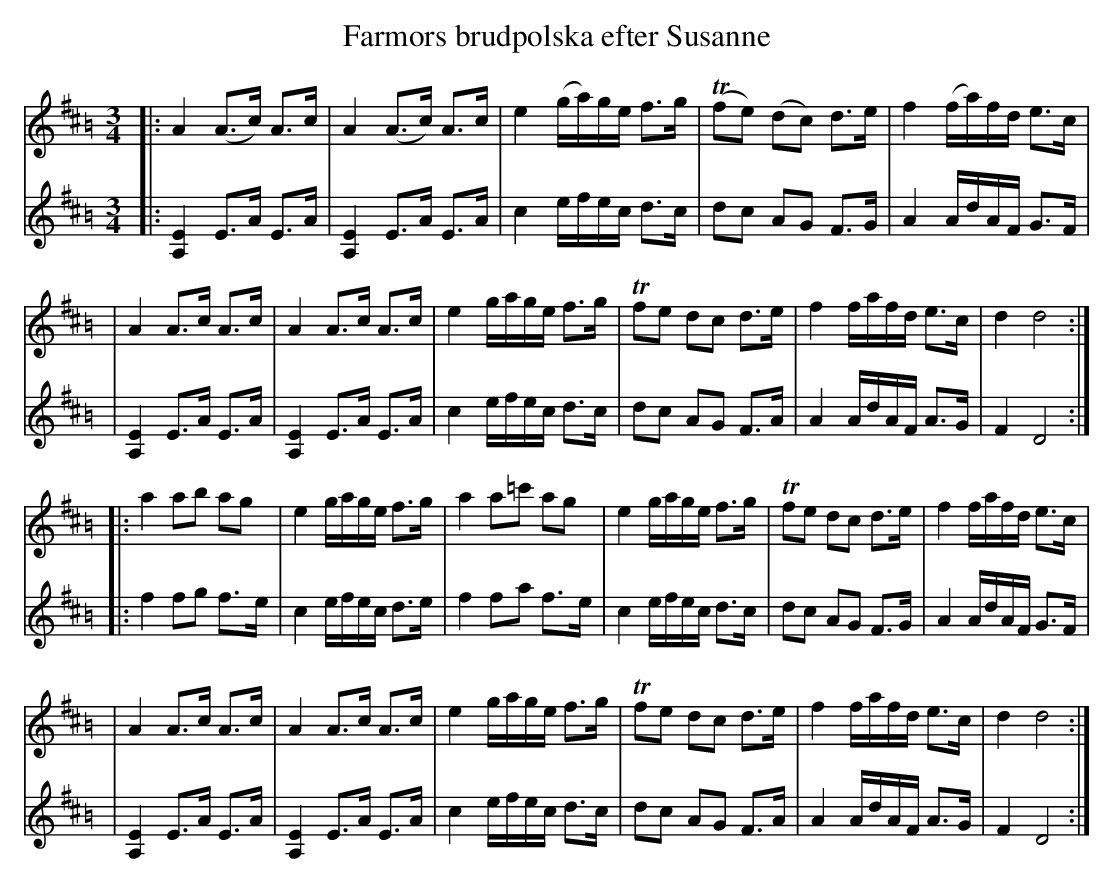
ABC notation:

X:1
T: Farmors brudpolska efter Susanne
M: 3/4
L: 1/8
K: D=B^c
V:1
|: A2 (A>c) A>c | A2 (A>c) A>c | e2 (g/a/)g/e/ f>g | (Tfe) (dc) d>e | f2 (f/a/)f/d/ e>c |
|  A2  A>c  A>c | A2  A>c  A>c | e2  g/a/g/e/  f>g |  Tfe   dc  d>e | f2  f/a/f/d/  e>c | d2 d4 :|
|: a2 ab ag | e2 g/a/g/e/ f>g | a2 a=c' ag | e2 g/a/g/e/ f>g | Tfe dc d>e | f2 f/a/f/d/ e>c |
| A2 A>c A>c | A2 A>c A>c | e2 g/a/g/e/ f>g | Tfe dc d>e | f2 f/a/f/d/ e>c | d2 d4 :|
V:2
|: [E2A,2] E>A E>A | [E2A,2] E>A E>A | c2 e/f/e/c/ d>c | dc AG F>G | A2 A/d/A/F/ G>F |
|  [E2A,2] E>A E>A | [E2A,2] E>A E>A | c2 e/f/e/c/ d>c | dc AG F>A | A2 A/d/A/F/ A>G | F2 D4 :|
|: f2 fg f>e | c2 e/f/e/c/ d>e | f2 fa f>e | c2 e/f/e/c/ d>c | dc AG F>G | A2 A/d/A/F/ G>F |
|  [E2A,2] E>A E>A | [E2A,2] E>A E>A | c2 e/f/e/c/ d>c | dc AG F>A | A2 A/d/A/F/ A>G | F2 D4 :|
